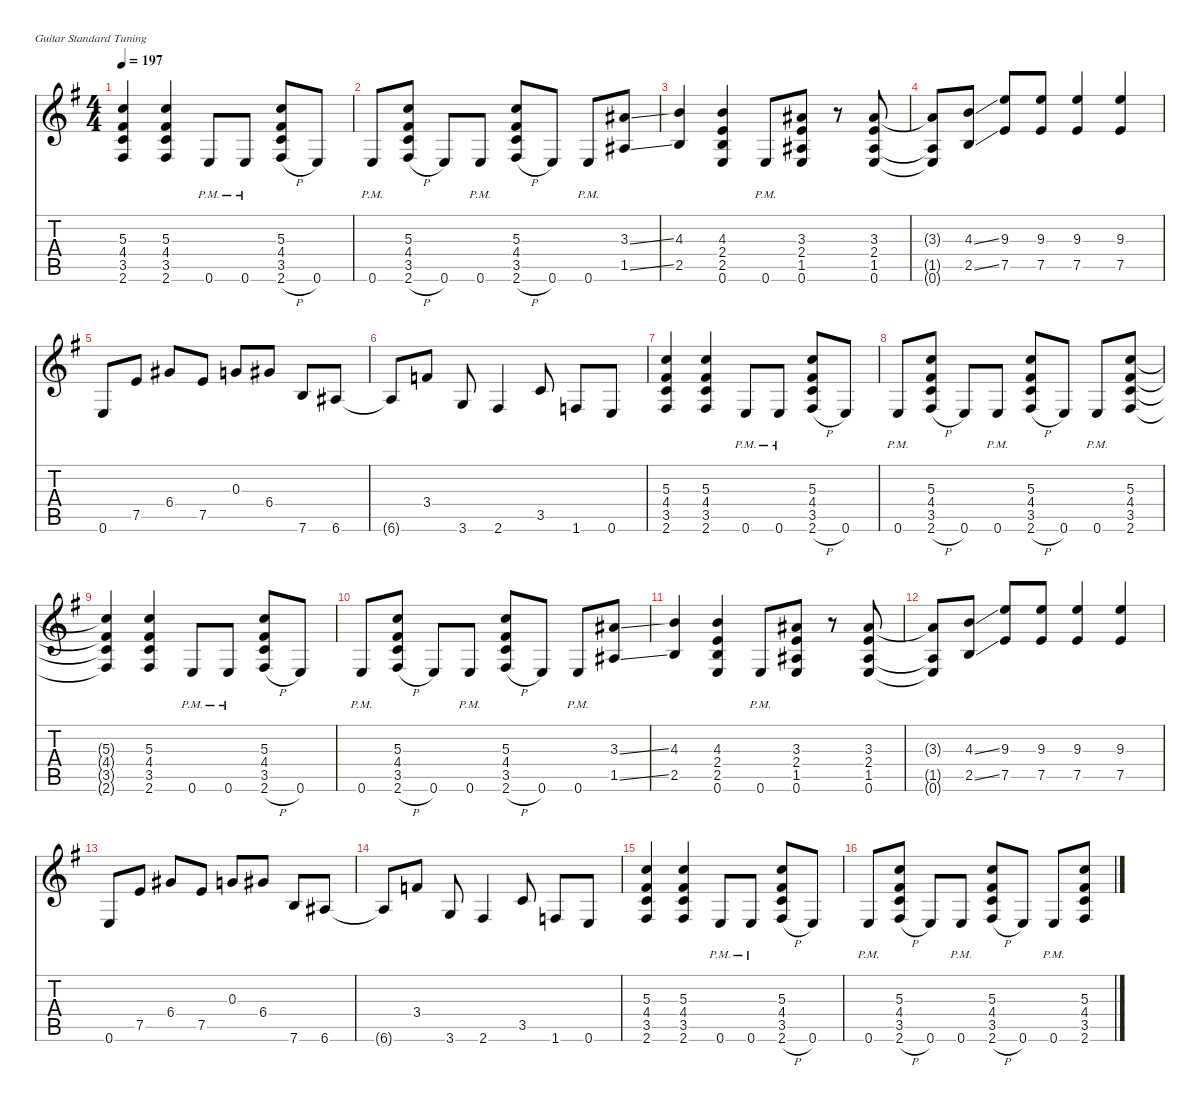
\defaultSystemsLayout 4
\hideDynamics
\bracketExtendMode nobrackets
\singleTrackTrackNamePolicy hidden
\multiTrackTrackNamePolicy hidden
\firstSystemTrackNameMode fullname
\firstSystemTrackNameOrientation horizontal
\otherSystemsTrackNameOrientation horizontal
\track ("Guitar 1" "dist.guit.") {mute instrument distortionguitar}
\staff {score tabs}
\tuning (E4 B3 G3 D3 A2 E2)
\ts (4 4)
\tempo 197
\clef g2
\ks eminor
(5.3{t acc forcenatural} 4.4{t acc #} 3.5{t acc forcenatural} 2.6{t acc #}).4{dy f beam Up} (5.3{acc forcenatural} 4.4{acc #} 3.5{acc forcenatural} 2.6{acc #}).4{beam Up} 0.6{pm acc forcenatural}.8{beam Up} 0.6{pm acc forcenatural}.8{beam Up} (5.3{acc forcenatural} 4.4{acc #} 3.5{acc forcenatural} 2.6{h acc #}).8{beam Up} 0.6{acc forcenatural}.8{beam Up} |
0.6{pm acc forcenatural}.8{beam Up} (5.3{acc forcenatural} 4.4{acc #} 3.5{acc forcenatural} 2.6{h acc #}).8{beam Up} 0.6{acc forcenatural}.8{beam Up} 0.6{pm acc forcenatural}.8{beam Up} (5.3{acc forcenatural} 4.4{acc #} 3.5{acc forcenatural} 2.6{h acc #}).8{beam Up} 0.6{acc forcenatural}.8{beam Up} 0.6{pm acc forcenatural}.8{beam Up} (3.3{ss acc #} 1.5{ss acc #}).8{beam Up} |
(4.3{acc forcenatural} 2.5{acc forcenatural}).4{beam Up} (4.3{acc forcenatural} 2.5{acc forcenatural} 0.6{acc forcenatural} 2.4{acc forcenatural}).4{beam Up} 0.6{pm acc forcenatural}.8{beam Up} (3.3{acc #} 2.4{acc forcenatural} 1.5{acc #} 0.6{acc forcenatural}).8{beam Up} r.8{beam Up} (3.3{acc #} 2.4{acc forcenatural} 1.5{acc #} 0.6{acc forcenatural}).8{beam Up} |
(3.3{t acc #} 1.5{t acc #} 0.6{t acc forcenatural}).8{beam Up} (4.3{ss acc forcenatural} 2.5{ss acc forcenatural}).8{beam Up} (9.3{acc forcenatural} 7.5{acc forcenatural}).8{beam Up} (9.3{acc forcenatural} 7.5{acc forcenatural}).8{beam Up} (9.3{acc forcenatural} 7.5{acc forcenatural}).4{beam Up} (9.3{acc forcenatural} 7.5{acc forcenatural}).4{beam Up} |
0.6{acc forcenatural}.8{beam Up} 7.5{acc forcenatural}.8{beam Up} 6.4{acc #}.8{beam Up} 7.5{acc forcenatural}.8{beam Up} 0.3{acc forcenatural}.8{beam Up} 6.4{acc #}.8{beam Up} 7.6{acc forcenatural}.8{beam Up} 6.6{acc #}.8{beam Up} |
6.6{t acc #}.8{beam Up} 3.4{acc forcenatural}.8{beam Up} 3.6{acc forcenatural}.8{beam Up} 2.6{acc #}.4{beam Up} 3.5{acc forcenatural}.8{beam Up} 1.6{acc forcenatural}.8{beam Up} 0.6{acc forcenatural}.8{beam Up} |
(5.3{acc forcenatural} 4.4{acc #} 3.5{acc forcenatural} 2.6{acc #}).4{beam Up} (5.3{acc forcenatural} 4.4{acc #} 3.5{acc forcenatural} 2.6{acc #}).4{beam Up} 0.6{pm acc forcenatural}.8{beam Up} 0.6{pm acc forcenatural}.8{beam Up} (5.3{acc forcenatural} 4.4{acc #} 3.5{acc forcenatural} 2.6{h acc #}).8{beam Up} 0.6{acc forcenatural}.8{beam Up} |
0.6{pm acc forcenatural}.8{beam Up} (5.3{acc forcenatural} 4.4{acc #} 3.5{acc forcenatural} 2.6{h acc #}).8{beam Up} 0.6{acc forcenatural}.8{beam Up} 0.6{pm acc forcenatural}.8{beam Up} (5.3{acc forcenatural} 4.4{acc #} 3.5{acc forcenatural} 2.6{h acc #}).8{beam Up} 0.6{acc forcenatural}.8{beam Up} 0.6{pm acc forcenatural}.8{beam Up} (5.3{acc forcenatural} 4.4{acc #} 3.5{acc forcenatural} 2.6{acc #}).8{beam Up} |
(5.3{t acc forcenatural} 4.4{t acc #} 3.5{t acc forcenatural} 2.6{t acc #}).4{beam Up} (5.3{acc forcenatural} 4.4{acc #} 3.5{acc forcenatural} 2.6{acc #}).4{beam Up} 0.6{pm acc forcenatural}.8{beam Up} 0.6{pm acc forcenatural}.8{beam Up} (5.3{acc forcenatural} 4.4{acc #} 3.5{acc forcenatural} 2.6{h acc #}).8{beam Up} 0.6{acc forcenatural}.8{beam Up} |
0.6{pm acc forcenatural}.8{beam Up} (5.3{acc forcenatural} 4.4{acc #} 3.5{acc forcenatural} 2.6{h acc #}).8{beam Up} 0.6{acc forcenatural}.8{beam Up} 0.6{pm acc forcenatural}.8{beam Up} (5.3{acc forcenatural} 4.4{acc #} 3.5{acc forcenatural} 2.6{h acc #}).8{beam Up} 0.6{acc forcenatural}.8{beam Up} 0.6{pm acc forcenatural}.8{beam Up} (3.3{ss acc #} 1.5{ss acc #}).8{beam Up} |
(4.3{acc forcenatural} 2.5{acc forcenatural}).4{beam Up} (4.3{acc forcenatural} 2.5{acc forcenatural} 0.6{acc forcenatural} 2.4{acc forcenatural}).4{beam Up} 0.6{pm acc forcenatural}.8{beam Up} (3.3{acc #} 2.4{acc forcenatural} 1.5{acc #} 0.6{acc forcenatural}).8{beam Up} r.8{beam Up} (3.3{acc #} 2.4{acc forcenatural} 1.5{acc #} 0.6{acc forcenatural}).8{beam Up} |
(3.3{t acc #} 1.5{t acc #} 0.6{t acc forcenatural}).8{beam Up} (4.3{ss acc forcenatural} 2.5{ss acc forcenatural}).8{beam Up} (9.3{acc forcenatural} 7.5{acc forcenatural}).8{beam Up} (9.3{acc forcenatural} 7.5{acc forcenatural}).8{beam Up} (9.3{acc forcenatural} 7.5{acc forcenatural}).4{beam Up} (9.3{acc forcenatural} 7.5{acc forcenatural}).4{beam Up} |
0.6{acc forcenatural}.8{beam Up} 7.5{acc forcenatural}.8{beam Up} 6.4{acc #}.8{beam Up} 7.5{acc forcenatural}.8{beam Up} 0.3{acc forcenatural}.8{beam Up} 6.4{acc #}.8{beam Up} 7.6{acc forcenatural}.8{beam Up} 6.6{acc #}.8{beam Up} |
6.6{t acc #}.8{beam Up} 3.4{acc forcenatural}.8{beam Up} 3.6{acc forcenatural}.8{beam Up} 2.6{acc #}.4{beam Up} 3.5{acc forcenatural}.8{beam Up} 1.6{acc forcenatural}.8{beam Up} 0.6{acc forcenatural}.8{beam Up} |
(5.3{acc forcenatural} 4.4{acc #} 3.5{acc forcenatural} 2.6{acc #}).4{beam Up} (5.3{acc forcenatural} 4.4{acc #} 3.5{acc forcenatural} 2.6{acc #}).4{beam Up} 0.6{pm acc forcenatural}.8{beam Up} 0.6{pm acc forcenatural}.8{beam Up} (5.3{acc forcenatural} 4.4{acc #} 3.5{acc forcenatural} 2.6{h acc #}).8{beam Up} 0.6{acc forcenatural}.8{beam Up} |
0.6{pm acc forcenatural}.8{beam Up} (5.3{acc forcenatural} 4.4{acc #} 3.5{acc forcenatural} 2.6{h acc #}).8{beam Up} 0.6{acc forcenatural}.8{beam Up} 0.6{pm acc forcenatural}.8{beam Up} (5.3{acc forcenatural} 4.4{acc #} 3.5{acc forcenatural} 2.6{h acc #}).8{beam Up} 0.6{acc forcenatural}.8{beam Up} 0.6{pm acc forcenatural}.8{beam Up} (5.3{acc forcenatural} 4.4{acc #} 3.5{acc forcenatural} 2.6{acc #}).8{beam Up}
